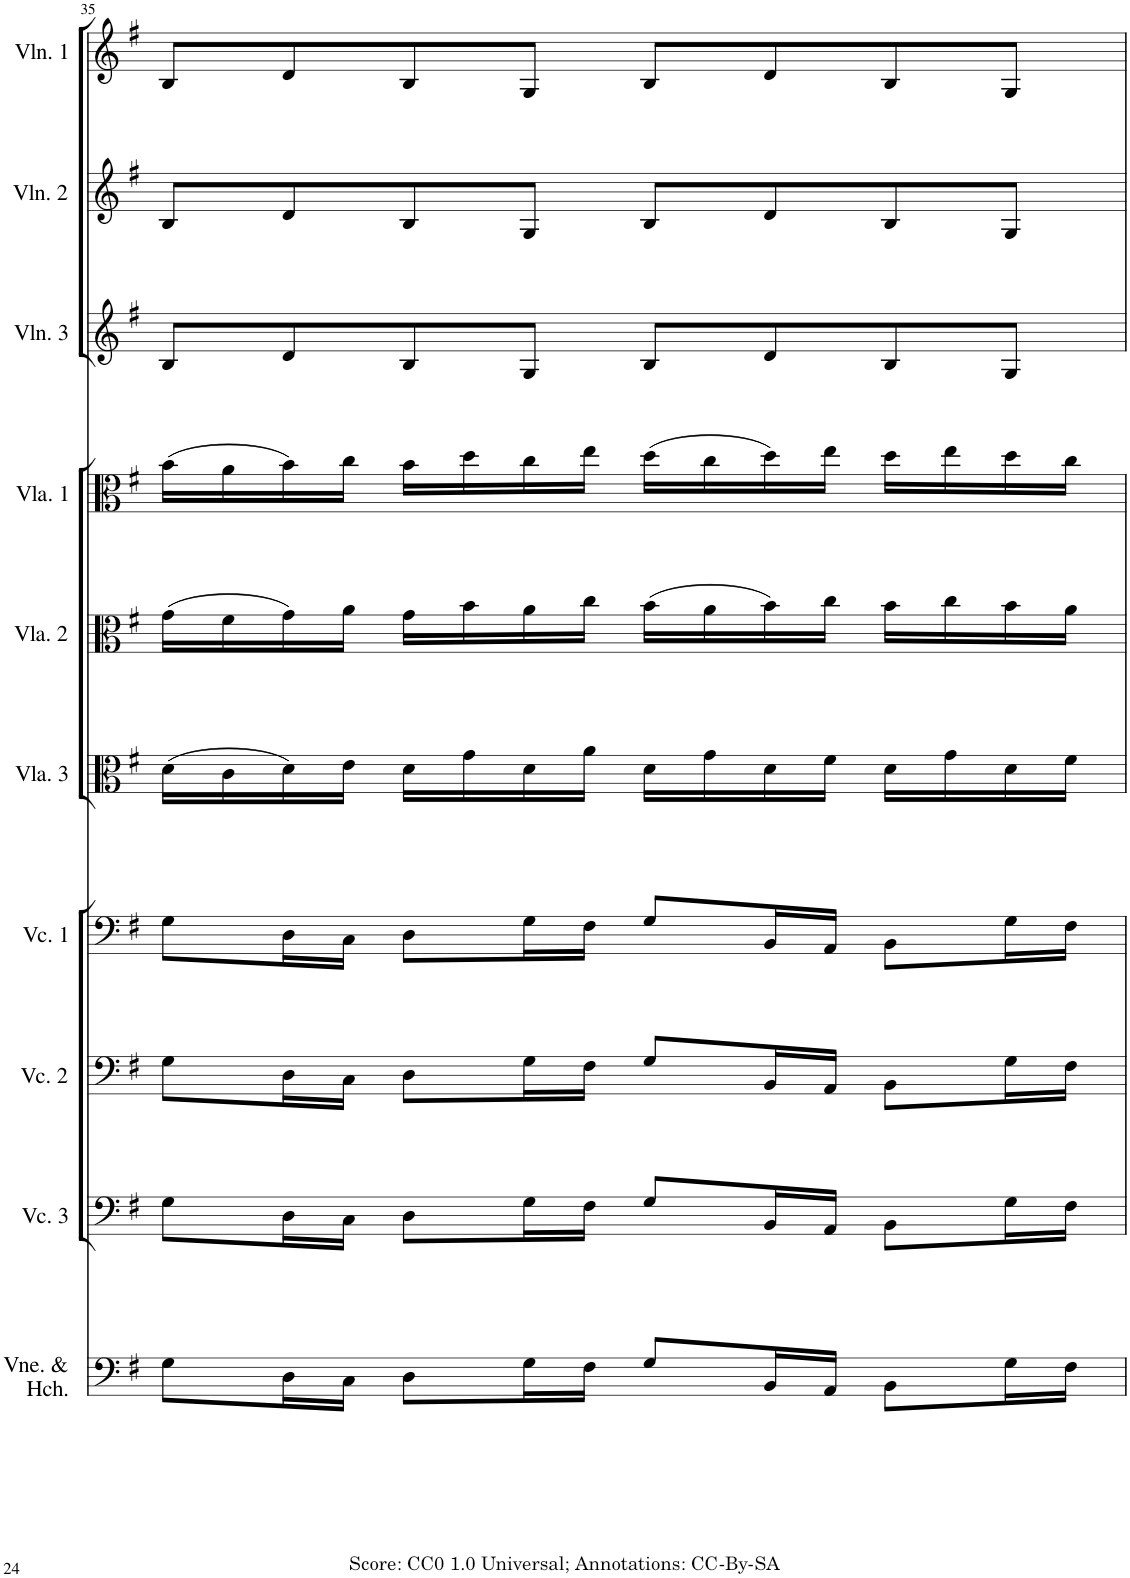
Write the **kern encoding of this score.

**kern	**kern	**kern	**kern	**kern	**kern	**kern	**kern	**kern	**kern
*part10	*part9	*part8	*part7	*part6	*part5	*part4	*part3	*part2	*part1
*staff10	*staff9	*staff8	*staff7	*staff6	*staff5	*staff4	*staff3	*staff2	*staff1
*I"Violone &amp; Harpsichord	*I"Violoncello 3	*I"Violoncello 2	*I"Violoncello 1	*I"Viola 3	*I"Viola 2	*I"Viola 1	*I"Violin 3	*I"Violin 2	*I"Violin 1
*I'Vne. &amp; Hch.	*I'Vc. 3	*I'Vc. 2	*I'Vc. 1	*I'Vla. 3	*I'Vla. 2	*I'Vla. 1	*I'Vln. 3	*I'Vln. 2	*I'Vln. 1
!!LO:PB:g=z
*clefF4	*clefF4	*clefF4	*clefF4	*clefC3	*clefC3	*clefC3	*clefG2	*clefG2	*clefG2
*k[f#]	*k[f#]	*k[f#]	*k[f#]	*k[f#]	*k[f#]	*k[f#]	*k[f#]	*k[f#]	*k[f#]
*M4/4	*M4/4	*M4/4	*M4/4	*M4/4	*M4/4	*M4/4	*M4/4	*M4/4	*M4/4
*met(c|)	*met(c|)	*met(c|)	*met(c|)	*met(c|)	*met(c|)	*met(c|)	*met(c|)	*met(c|)	*met(c|)
=35	=35	=35	=35	=35	=35	=35	=35	=35	=35
8G\L	8G\L	8G\L	8G\L	(16d\LL	(16g\LL	(16b\LL	8B/L	8B/L	8B/L
.	.	.	.	16c\	16f#\	16a\	.	.	.
16D\L	16D\L	16D\L	16D\L	16d\)	16g\)	16b\)	8d/	8d/	8d/
16C\JJ	16C\JJ	16C\JJ	16C\JJ	16e\JJ	16a\JJ	16cc\JJ	.	.	.
8D\L	8D\L	8D\L	8D\L	16d\LL	16g\LL	16b\LL	8B/	8B/	8B/
.	.	.	.	16g\	16b\	16dd\	.	.	.
16G\L	16G\L	16G\L	16G\L	16d\	16a\	16cc\	8G/J	8G/J	8G/J
16F#\JJ	16F#\JJ	16F#\JJ	16F#\JJ	16a\JJ	16cc\JJ	16ee\JJ	.	.	.
8G/L	8G/L	8G/L	8G/L	16d\LL	(16b\LL	(16dd\LL	8B/L	8B/L	8B/L
.	.	.	.	16g\	16a\	16cc\	.	.	.
16BB/L	16BB/L	16BB/L	16BB/L	16d\	16b\)	16dd\)	8d/	8d/	8d/
16AA/JJ	16AA/JJ	16AA/JJ	16AA/JJ	16f#\JJ	16cc\JJ	16ee\JJ	.	.	.
8BB\L	8BB\L	8BB\L	8BB\L	16d\LL	16b\LL	16dd\LL	8B/	8B/	8B/
.	.	.	.	16g\	16cc\	16ee\	.	.	.
16G\L	16G\L	16G\L	16G\L	16d\	16b\	16dd\	8G/J	8G/J	8G/J
16F#\JJ	16F#\JJ	16F#\JJ	16F#\JJ	16f#\JJ	16a\JJ	16cc\JJ	.	.	.
=	=	=	=	=	=	=	=	=	=
*-	*-	*-	*-	*-	*-	*-	*-	*-	*-
